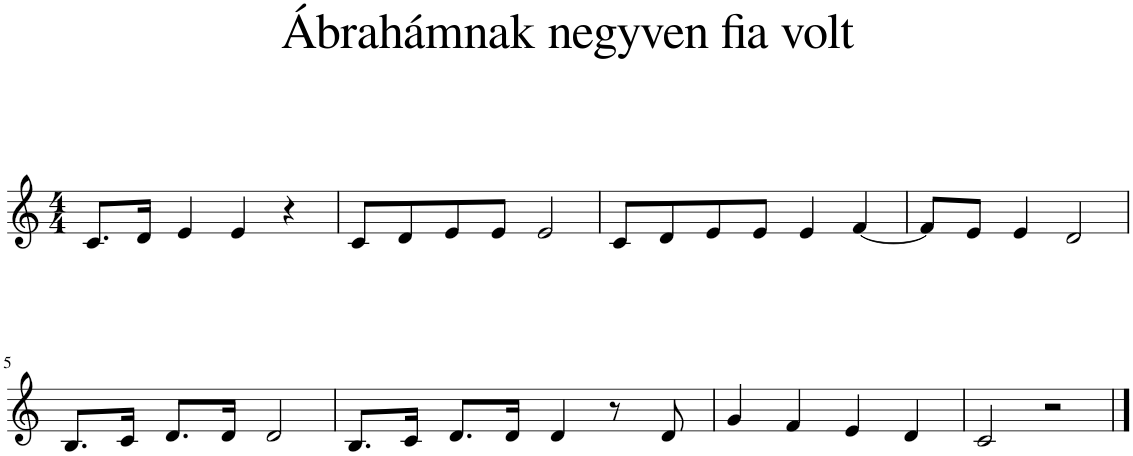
**kern
*part1
*staff1
*I"Piano
*I'Pno
*clefG2
*k[]
*M4/4
=1
8.c/L
16d/Jk
4e/
4e/
4r
=2
8c/L
8d/
8e/
8e/J
2e/
=3
8c/L
8d/
8e/
8e/J
4e/
[4f/
=4
8f/L]
8e/J
4e/
2d/
!!LO:LB:g=z
=5
8.B/L
16c/Jk
8.d/L
16d/Jk
2d/
=6
8.B/L
16c/Jk
8.d/L
16d/Jk
4d/
8r
8d/
=7
4g/
4f/
4e/
4d/
=8
2c/
2r
==
*-
